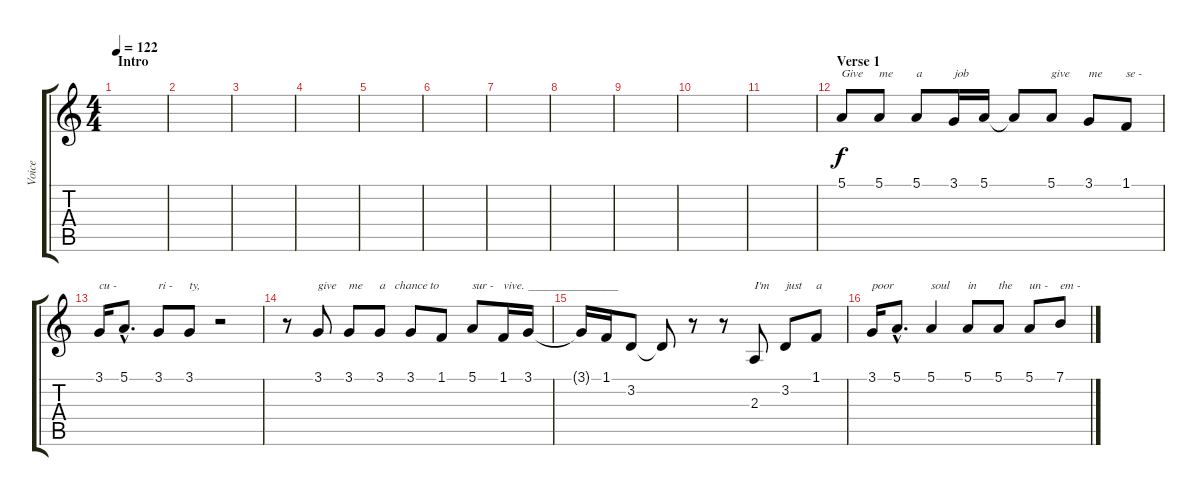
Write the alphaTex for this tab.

\track ("Voice" "Voice") {instrument synthvoice}
\staff {score tabs}
\tuning (E4 B3 G3 D3 A2 E2) {hide}
\ts (4 4)
\section ("" "Intro")
\tempo 122
\clef g2
\ks c
|
|
|
|
|
|
|
|
|
|
|
\section ("" "Verse 1")
5.1.8{txt "Give"} 5.1.8{txt "me"} 5.1.8{txt "a"} 3.1.16{txt "job"} 5.1.16 5.1{t}.8 5.1.8{txt "give"} 3.1.8{txt "me"} 1.1.8{txt "se -"} |
3.1.16{txt "cu -"} 5.1{hac}.8{d} 3.1.8{txt "ri -"} 3.1.8{txt "ty,"} r.2 |
r.8 3.1.8{txt "give"} 3.1.8{txt "me"} 3.1.8{txt "a   chance to"} 3.1.8 1.1.8 5.1.8{txt "sur -"} 1.1.16{txt "vive."} 3.1.16{txt "_______________"} |
3.1{t}.16 1.1.16 3.2.8 3.2{t}.8 r.8 r.8 2.3.8{txt "I'm"} 3.2.8{txt "just"} 1.1.8{txt "a"} |
3.1.16{txt "poor"} 5.1{hac}.8{d} 5.1.4{txt "soul"} 5.1.8{txt "in"} 5.1.8{txt "the"} 5.1.8{txt "un -"} 7.1.8{txt "em -"}
